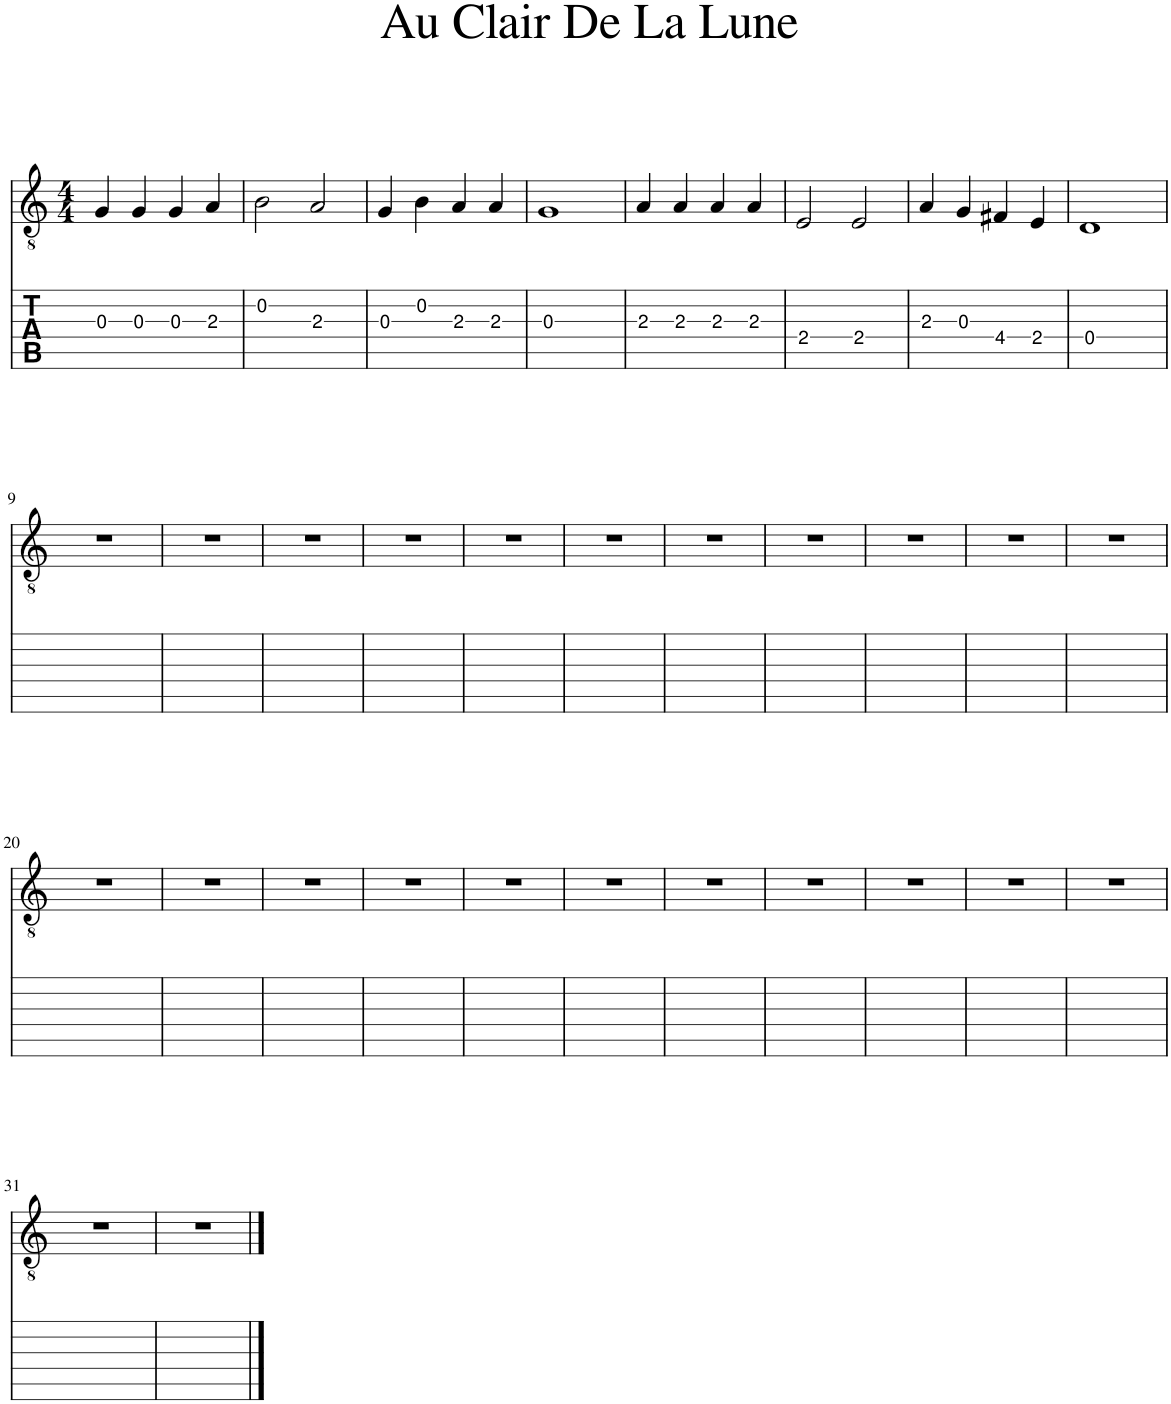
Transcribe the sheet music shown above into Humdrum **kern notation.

**kern	**kern
*part1	*part1
*staff2	*staff1
*I"Guitar	*
*I'Guit.	*
*stria6	*
*	*clefGv2
*k[]	*k[]
*M4/4	*M4/4
=1	=1
4G	4G/
4G	4G/
4G	4G/
4A	4A/
=2	=2
2B	2B\
2A	2A/
=3	=3
4G	4G/
4B	4B\
4A	4A/
4A	4A/
=4	=4
1G	1G
=5	=5
4A	4A/
4A	4A/
4A	4A/
4A	4A/
=6	=6
2E	2E/
2E	2E/
=7	=7
4A	4A/
4G	4G/
4F#	4F#X/
4E	4E/
=8	=8
1D	1D
!!LO:LB:g=z
=9	=9
1r	1r
=10	=10
1r	1r
=11	=11
1r	1r
=12	=12
1r	1r
=13	=13
1r	1r
=14	=14
1r	1r
=15	=15
1r	1r
=16	=16
1r	1r
=17	=17
1r	1r
=18	=18
1r	1r
=19	=19
1r	1r
!!LO:LB:g=z
=20	=20
1r	1r
=21	=21
1r	1r
=22	=22
1r	1r
=23	=23
1r	1r
=24	=24
1r	1r
=25	=25
1r	1r
=26	=26
1r	1r
=27	=27
1r	1r
=28	=28
1r	1r
=29	=29
1r	1r
=30	=30
1r	1r
!!LO:LB:g=z
=31	=31
1r	1r
=32	=32
1r	1r
==	==
*-	*-
